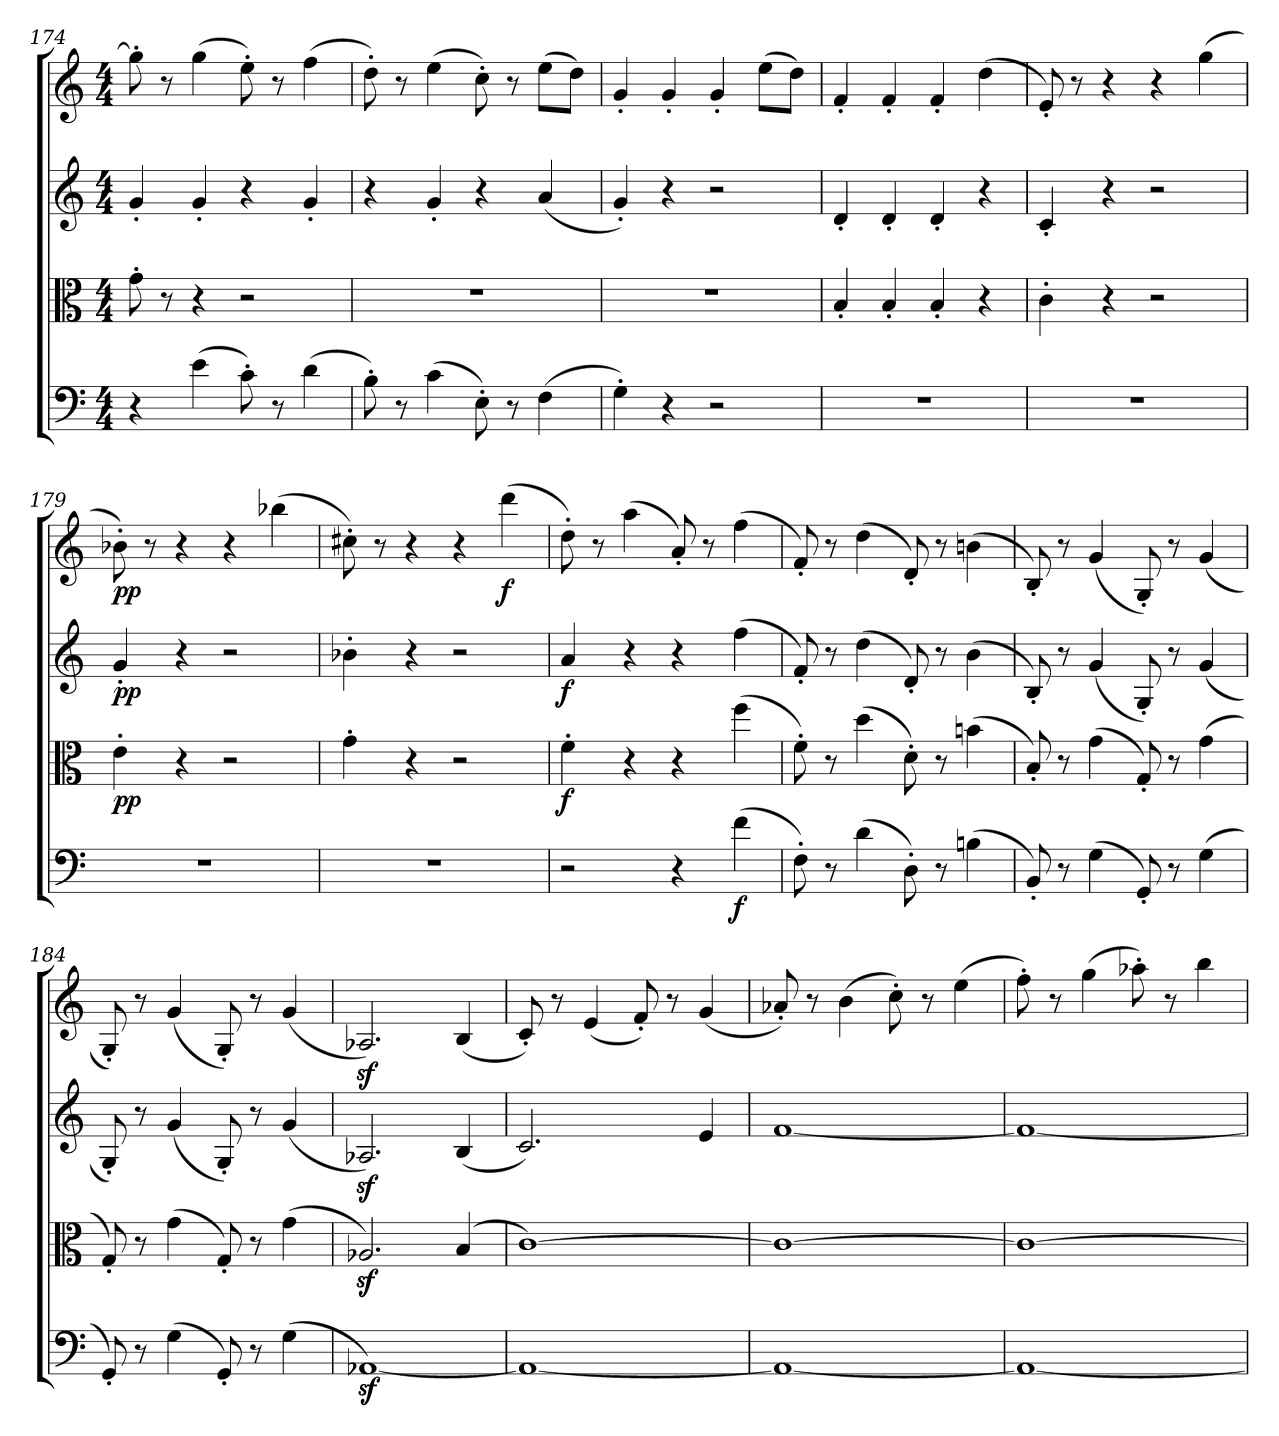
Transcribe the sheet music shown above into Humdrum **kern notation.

**kern	**dynam	**kern	**dynam	**kern	**dynam	**kern	**dynam
*part4	*part4	*part3	*part3	*part2	*part2	*part1	*part1
*staff4	*staff4	*staff3	*staff3	*staff2	*staff2	*staff1	*staff1
*clefF4	*	*clefC3	*	*clefG2	*	*clefG2	*
*k[]	*	*k[]	*	*k[]	*	*k[]	*
*C:	*	*C:	*	*C:	*	*C:	*
*M4/4	*	*M4/4	*	*M4/4	*	*M4/4	*
=174	=174	=174	=174	=174	=174	=174	=174
4r	.	8g'\	.	4g'/	.	8gg'\]	.
.	.	8r	.	.	.	8r	.
(4e\	.	4r	.	4g'/	.	(4gg\	.
8c'\)	.	2r	.	4r	.	8ee'\)	.
8r	.	.	.	.	.	8r	.
(4d\	.	.	.	4g'/	.	(4ff\	.
=175	=175	=175	=175	=175	=175	=175	=175
8B'\)	.	1r	.	4r	.	8dd'\)	.
8r	.	.	.	.	.	8r	.
(4c\	.	.	.	4g'/	.	(4ee\	.
8E'\)	.	.	.	4r	.	8cc'\)	.
8r	.	.	.	.	.	8r	.
(4F\	.	.	.	(4a/	.	(8ee\L	.
.	.	.	.	.	.	8dd\J)	.
=176	=176	=176	=176	=176	=176	=176	=176
4G'\)	.	1r	.	4g'/)	.	4g'/	.
4r	.	.	.	4r	.	4g'/	.
2r	.	.	.	2r	.	4g'/	.
.	.	.	.	.	.	(8ee\L	.
.	.	.	.	.	.	8dd\J)	.
=177	=177	=177	=177	=177	=177	=177	=177
1r	.	4B'/	.	4d'/	.	4f'/	.
.	.	4B'/	.	4d'/	.	4f'/	.
.	.	4B'/	.	4d'/	.	4f'/	.
.	.	4r	.	4r	.	(4dd\	.
=178	=178	=178	=178	=178	=178	=178	=178
1r	.	4c'\	.	4c'/	.	8e'/)	.
.	.	.	.	.	.	8r	.
.	.	4r	.	4r	.	4r	.
.	.	2r	.	2r	.	4r	.
.	.	.	.	.	.	(4gg\	.
=179	=179	=179	=179	=179	=179	=179	=179
1r	.	4e'\	pp	4g'/	pp	8b-X'\)	pp
.	.	.	.	.	.	8r	.
.	.	4r	.	4r	.	4r	.
.	.	2r	.	2r	.	4r	.
.	.	.	.	.	.	(4bb-X\	.
=180	=180	=180	=180	=180	=180	=180	=180
1r	.	4g'\	.	4b-X'\	.	8cc#X'\)	.
.	.	.	.	.	.	8r	.
.	.	4r	.	4r	.	4r	.
.	.	2r	.	2r	.	4r	.
.	.	.	.	.	.	(4ddd\	f
=181	=181	=181	=181	=181	=181	=181	=181
2r	.	4f'\	f	4a/	f	8dd'\)	.
.	.	.	.	.	.	8r	.
.	.	4r	.	4r	.	(4aa\	.
4r	.	4r	.	4r	.	8a'/)	.
.	.	.	.	.	.	8r	.
(4f\	f	(4ff\	.	(4ff\	.	(4ff\	.
=182	=182	=182	=182	=182	=182	=182	=182
8F'\)	.	8f'\)	.	8f'/)	.	8f'/)	.
8r	.	8r	.	8r	.	8r	.
(4d\	.	(4dd\	.	(4dd\	.	(4dd\	.
8D'\)	.	8d'\)	.	8d'/)	.	8d'/)	.
8r	.	8r	.	8r	.	8r	.
(4Bn\	.	(4bn\	.	(4b\	.	(4bn\	.
=183	=183	=183	=183	=183	=183	=183	=183
8BB'/)	.	8B'/)	.	8B'/)	.	8B'/)	.
8r	.	8r	.	8r	.	8r	.
(4G\	.	(4g\	.	(4g/	.	(4g/	.
8GG'/)	.	8G'/)	.	8G'/)	.	8G'/)	.
8r	.	8r	.	8r	.	8r	.
(4G\	.	(4g\	.	(4g/	.	(4g/	.
=184	=184	=184	=184	=184	=184	=184	=184
8GG'/)	.	8G'/)	.	8G'/)	.	8G'/)	.
8r	.	8r	.	8r	.	8r	.
(4G\	.	(4g\	.	(4g/	.	(4g/	.
8GG'/)	.	8G'/)	.	8G'/)	.	8G'/)	.
8r	.	8r	.	8r	.	8r	.
(4G\	.	(4g\	.	(4g/	.	(4g/	.
=185	=185	=185	=185	=185	=185	=185	=185
[1AA-Xz/)	.	2.A-Xz/)	.	2.A-Xz/)	.	2.A-Xz/)	.
.	.	(4B/	.	(4B/	.	(4B/	.
=186	=186	=186	=186	=186	=186	=186	=186
1AA-/_	.	[1c\)	.	2.c/)	.	8c'/)	.
.	.	.	.	.	.	8r	.
.	.	.	.	.	.	(4e/	.
.	.	.	.	.	.	8f'/)	.
.	.	.	.	.	.	8r	.
.	.	.	.	4e/	.	(4g/	.
=187	=187	=187	=187	=187	=187	=187	=187
1AA-/_	.	1c\_	.	[1f/	.	8a-X'/)	.
.	.	.	.	.	.	8r	.
.	.	.	.	.	.	(4b\	.
.	.	.	.	.	.	8cc'\)	.
.	.	.	.	.	.	8r	.
.	.	.	.	.	.	(4ee\	.
=188	=188	=188	=188	=188	=188	=188	=188
1AA-/_	.	1c\_	.	1f/_	.	8ff'\)	.
.	.	.	.	.	.	8r	.
.	.	.	.	.	.	(4gg\	.
.	.	.	.	.	.	8aa-X'\)	.
.	.	.	.	.	.	8r	.
.	.	.	.	.	.	4bb\	.
=	=	=	=	=	=	=	=
*-	*-	*-	*-	*-	*-	*-	*-
